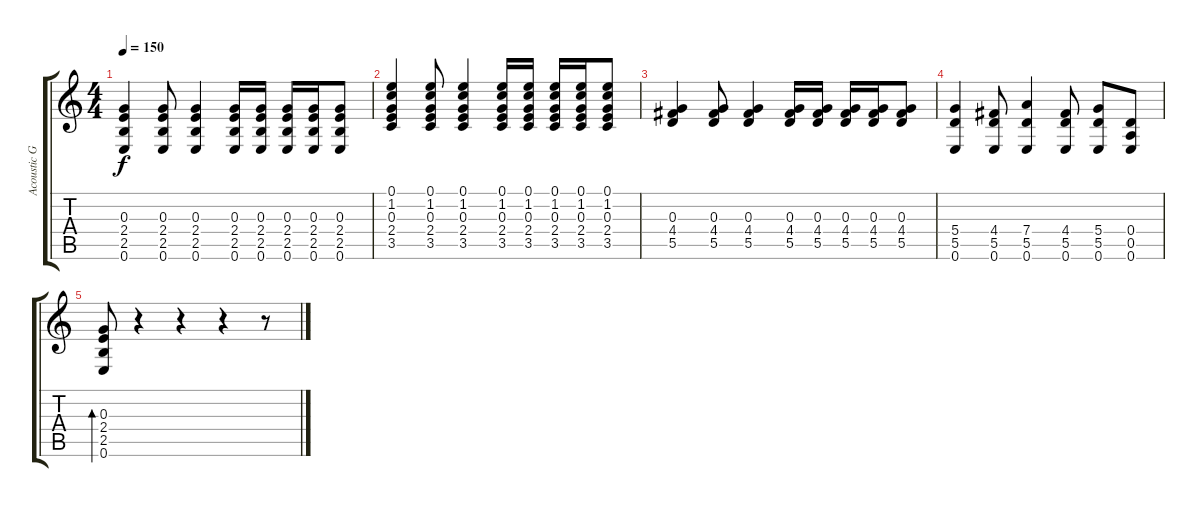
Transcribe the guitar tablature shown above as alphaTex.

\track ("Acoustic Guitar 1" "Acoustic G") {instrument acousticguitarsteel}
\staff {score tabs}
\tuning (E4 B3 G3 D3 A2 E2) {hide}
\ts (4 4)
\tempo 150
\clef g2
\ks c
(0.3 2.4 2.5 0.6).4{dy f} (0.3 2.4 2.5 0.6).8 (0.3 2.4 2.5 0.6).4 (0.3 2.4 2.5 0.6).16 (0.3 2.4 2.5 0.6).16 (0.3 2.4 2.5 0.6).16 (0.3 2.4 2.5 0.6).16 (0.3 2.4 2.5 0.6).8 |
(0.1 1.2 0.3 2.4 3.5).4 (0.1 1.2 0.3 2.4 3.5).8 (0.1 1.2 0.3 2.4 3.5).4 (0.1 1.2 0.3 2.4 3.5).16 (0.1 1.2 0.3 2.4 3.5).16 (0.1 1.2 0.3 2.4 3.5).16 (0.1 1.2 0.3 2.4 3.5).16 (0.1 1.2 0.3 2.4 3.5).8 |
(0.3 4.4 5.5).4 (0.3 4.4 5.5).8 (0.3 4.4 5.5).4 (0.3 4.4 5.5).16 (0.3 4.4 5.5).16 (0.3 4.4 5.5).16 (0.3 4.4 5.5).16 (0.3 4.4 5.5).8 |
(5.4 5.5 0.6).4 (4.4 5.5 0.6).8 (7.4 5.5 0.6).4 (4.4 5.5 0.6).8 (5.4 5.5 0.6).8 (0.4 0.5 0.6).8 |
(0.3 2.4 2.5 0.6).8{bd 30} r.4 r.4 r.4 r.8
